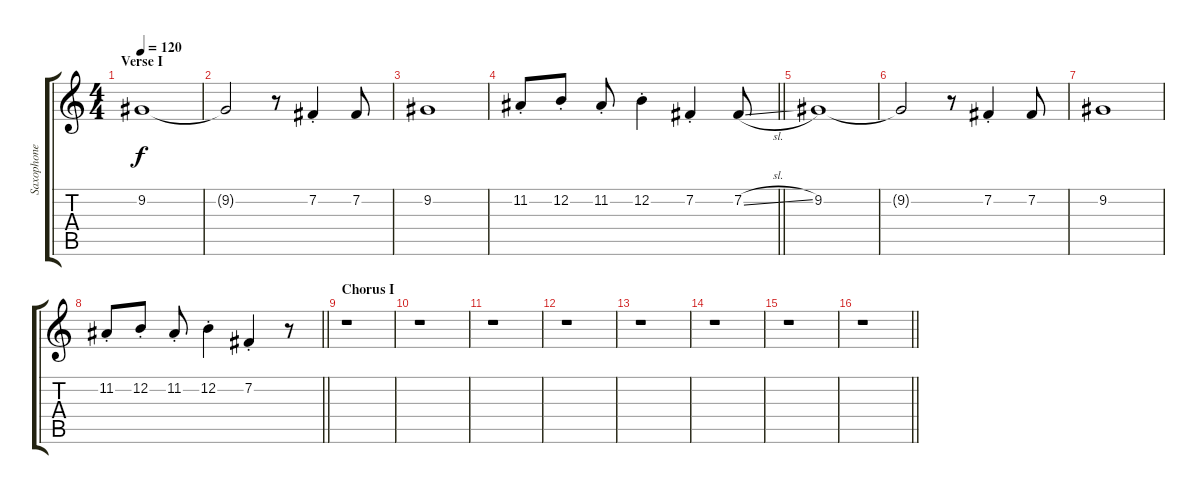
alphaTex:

\track ("Saxophone" "Saxophone") {instrument altosax}
\staff {score tabs}
\tuning (E4 B3 G3 D3 A2 E2) {hide}
\ts (4 4)
\section ("" "Verse I")
\tempo 120
\clef g2
\ks c
9.2.1{dy f} |
9.2{t}.2 r.8 7.2{st}.4 7.2.8 |
9.2.1 |
\barLineRight lightlight
11.2{st}.8 12.2{st}.8 11.2{st}.8 12.2{st}.4 7.2{st}.4 7.2{sl}.8 |
9.2.1 |
9.2{t}.2 r.8 7.2{st}.4 7.2.8 |
9.2.1 |
\barLineRight lightlight
11.2{st}.8 12.2{st}.8 11.2{st}.8 12.2{st}.4 7.2{st}.4 r.8 |
\section ("" "Chorus I")
r.1 |
r.1 |
r.1 |
r.1 |
r.1 |
r.1 |
r.1 |
\barLineRight lightlight
r.1
